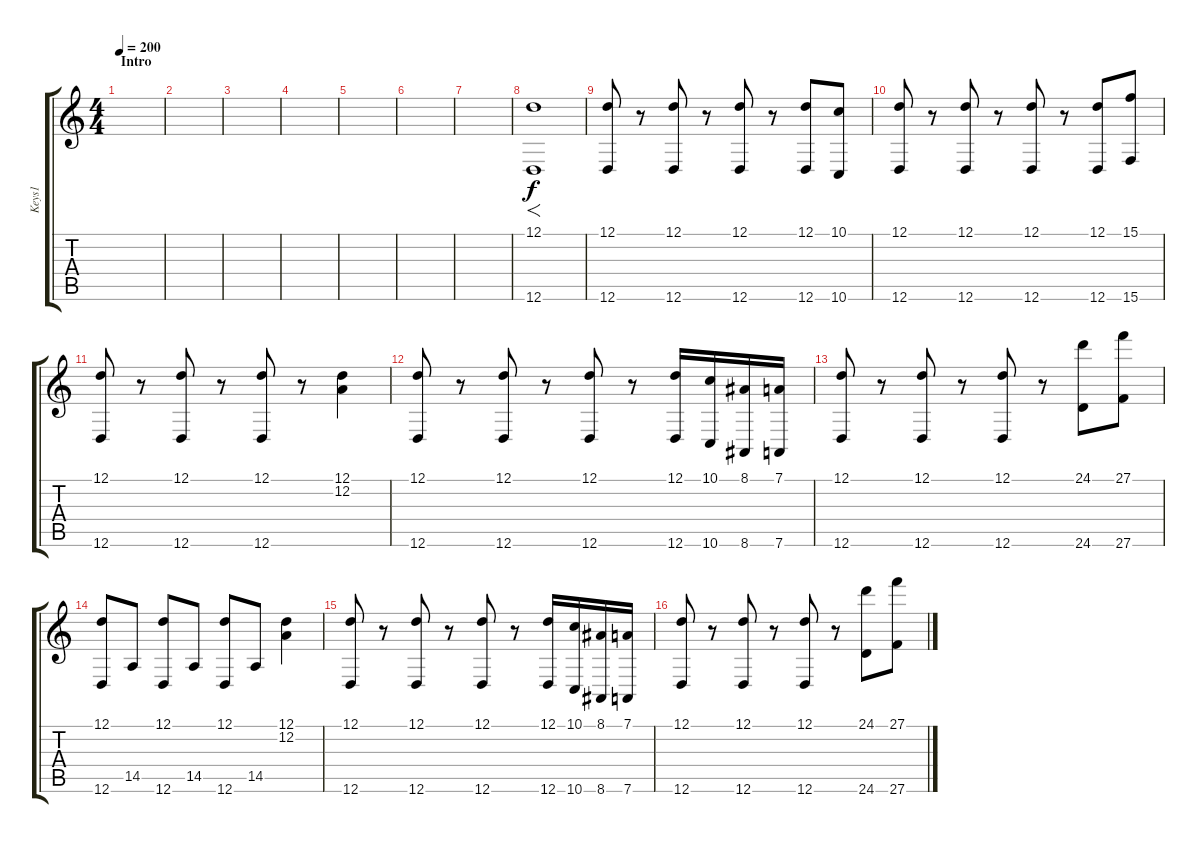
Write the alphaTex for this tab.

\track ("Keys1" "Keys1") {instrument stringensemble1}
\staff {score tabs}
\tuning (D4 A3 F3 C3 G2 D2) {hide}
\ts (4 4)
\section ("" "Intro")
\tempo 200
\clef g2
\ks c
|
|
|
|
|
|
|
(12.1 12.6).1{f} |
(12.1 12.6).8 r.8 (12.1 12.6).8 r.8 (12.1 12.6).8 r.8 (12.1 12.6).8 (10.1 10.6).8 |
(12.1 12.6).8 r.8 (12.1 12.6).8 r.8 (12.1 12.6).8 r.8 (12.1 12.6).8 (15.1 15.6).8 |
(12.1 12.6).8 r.8 (12.1 12.6).8 r.8 (12.1 12.6).8 r.8 (12.1 12.2).4 |
(12.1 12.6).8 r.8 (12.1 12.6).8 r.8 (12.1 12.6).8 r.8 (12.1 12.6).16 (10.1 10.6).16 (8.1 8.6).16 (7.1 7.6).16 |
(12.1 12.6).8 r.8 (12.1 12.6).8 r.8 (12.1 12.6).8 r.8 (24.1 24.6).8 (27.1 27.6).8 |
(12.1 12.6).8 14.5.8 (12.1 12.6).8 14.5.8 (12.1 12.6).8 14.5.8 (12.1 12.2).4 |
(12.1 12.6).8 r.8 (12.1 12.6).8 r.8 (12.1 12.6).8 r.8 (12.1 12.6).16 (10.1 10.6).16 (8.1 8.6).16 (7.1 7.6).16 |
(12.1 12.6).8 r.8 (12.1 12.6).8 r.8 (12.1 12.6).8 r.8 (24.1 24.6).8 (27.1 27.6).8
